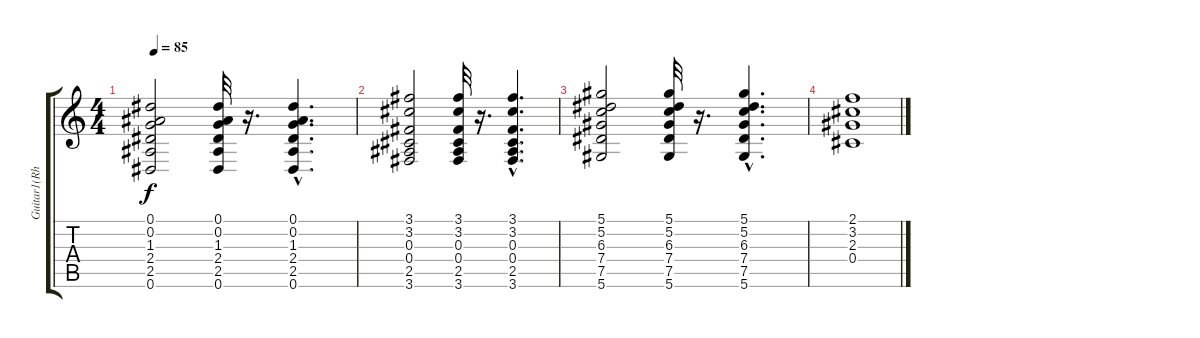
\track ("Guitar1(Rhythm)" "Guitar1(Rh") {instrument distortionguitar}
\staff {score tabs}
\tuning (Eb4 Bb3 Gb3 Db3 Ab2 Eb2) {hide}
\ts (4 4)
\tempo 85
\clef g2
\ks c
(0.1 0.2 1.3 2.4 2.5 0.6).2{dy f} (0.1 0.2 1.3 2.4 2.5 0.6).32 r.16{d} (0.1{hac} 0.2{hac} 1.3{hac} 2.4{hac} 2.5{hac} 0.6{hac}).4{d} |
(3.1 3.2 0.3 0.4 2.5 3.6).2 (3.1 3.2 0.3 0.4 2.5 3.6).32 r.16{d} (3.1{hac} 3.2{hac} 0.3{hac} 0.4{hac} 2.5{hac} 3.6{hac}).4{d} |
(5.1 5.2 6.3 7.4 7.5 5.6).2 (5.1 5.2 6.3 7.4 7.5 5.6).32 r.16{d} (5.1{hac} 5.2{hac} 6.3{hac} 7.4{hac} 7.5{hac} 5.6{hac}).4{d} |
(2.1 3.2 2.3 0.4).1
